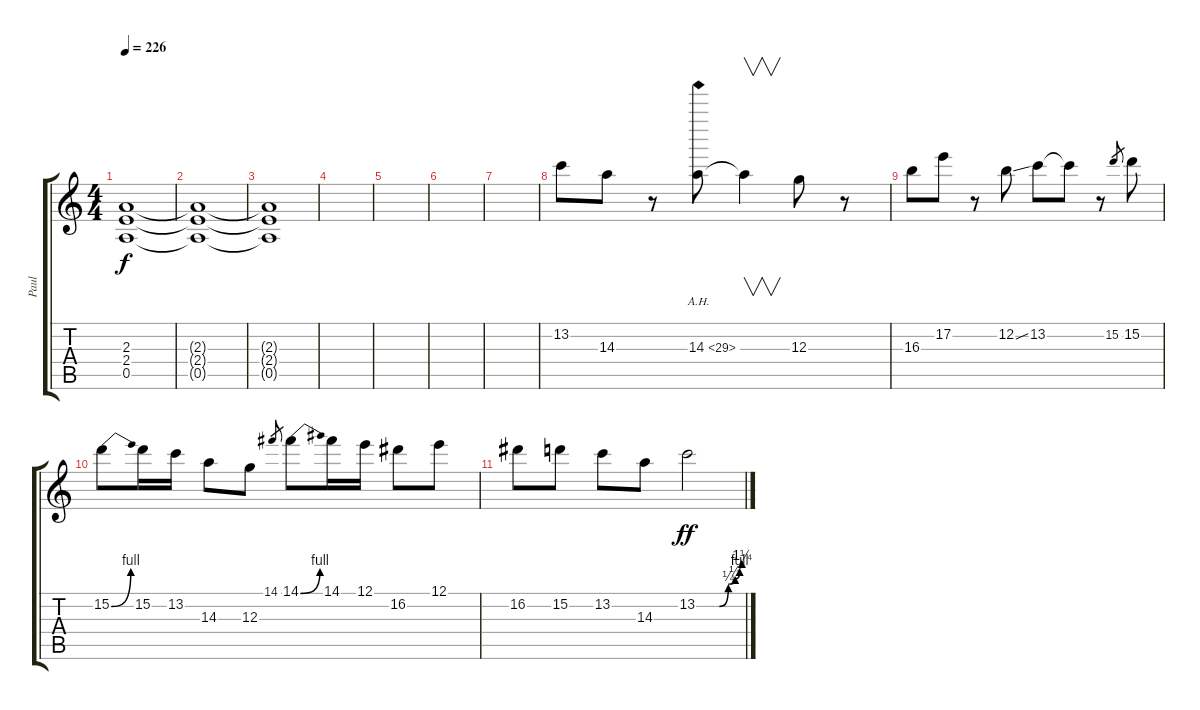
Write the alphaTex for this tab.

\track ("Paul" "Paul") {instrument overdrivenguitar}
\staff {score tabs}
\tuning (E4 B3 G3 D3 A2 E2) {hide}
\ts (4 4)
\tempo 226
\clef g2
\ks c
(2.3{t} 2.4{t} 0.5{t}).1{dy f} |
(2.3{t} 2.4{t} 0.5{t}).1 |
(2.3{t} 2.4{t} 0.5{t}).1 |
|
|
|
|
13.2.8 14.3.8 r.8 14.3{ah 15}.8 14.3{t}.4{v} 12.3.8 r.8 |
16.3.8 17.2.8 r.8 12.2{ss}.8 13.2.8 13.2{t}.8 r.8 15.2.8{gr} 15.2.8 |
15.2{be (bend 0 0 60 4)}.8 15.2.16 13.2.16 14.3.8 12.3.8 14.1.8{gr} 14.1{be (bend 0 0 60 4)}.8 14.1.16 12.1.16 16.2.8 12.1.8 |
16.2.8 15.2.8 13.2.8 14.3.8 13.2{be (custom 0 0 30 0 42 1 51 2 57 4 60 5)}.2{dy ff}
